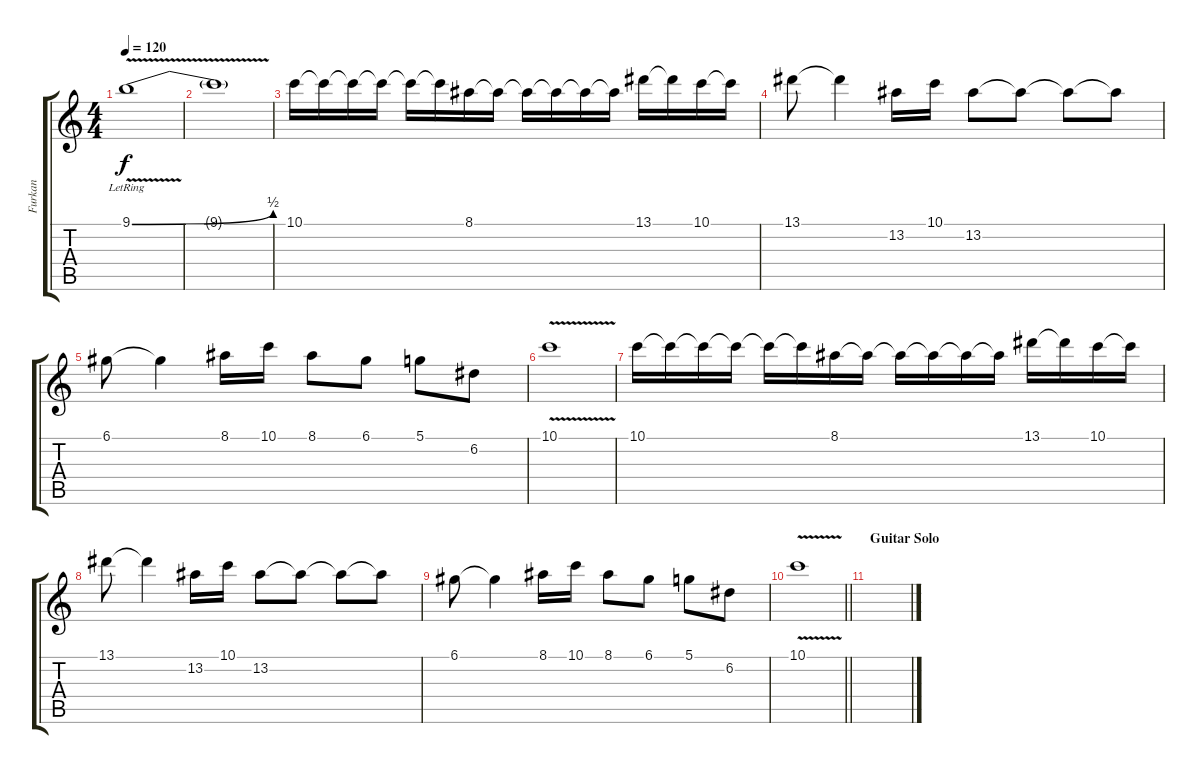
\track ("Furkan" "Furkan") {instrument distortionguitar}
\staff {score tabs}
\tuning (D4 A3 F3 C3 G2 D2) {hide}
\ts (4 4)
\tempo 120
\clef g2
\ks c
9.1{be (bend 0 0 60 2) v lr}.1{dy f} |
9.1{t}.1 |
10.1.16 10.1{t}.16 10.1{t}.16 10.1{t}.16 10.1{t}.16 10.1{t}.16 8.1.16 8.1{t}.16 8.1{t}.16 8.1{t}.16 8.1{t}.16 8.1{t}.16 13.1.16 13.1{t}.16 10.1.16 10.1{t}.16 |
13.1.8 13.1{t}.4 13.2.16 10.1.16 13.2.8 13.2{t}.8 13.2{t}.8 13.2{t}.8 |
6.1.8 6.1{t}.4 8.1.16 10.1.16 8.1.8 6.1.8 5.1.8 6.2.8 |
10.1{v}.1 |
10.1.16 10.1{t}.16 10.1{t}.16 10.1{t}.16 10.1{t}.16 10.1{t}.16 8.1.16 8.1{t}.16 8.1{t}.16 8.1{t}.16 8.1{t}.16 8.1{t}.16 13.1.16 13.1{t}.16 10.1.16 10.1{t}.16 |
13.1.8 13.1{t}.4 13.2.16 10.1.16 13.2.8 13.2{t}.8 13.2{t}.8 13.2{t}.8 |
6.1.8 6.1{t}.4 8.1.16 10.1.16 8.1.8 6.1.8 5.1.8 6.2.8 |
\barLineRight lightlight
10.1{v}.1 |
\section ("" "Guitar Solo")
